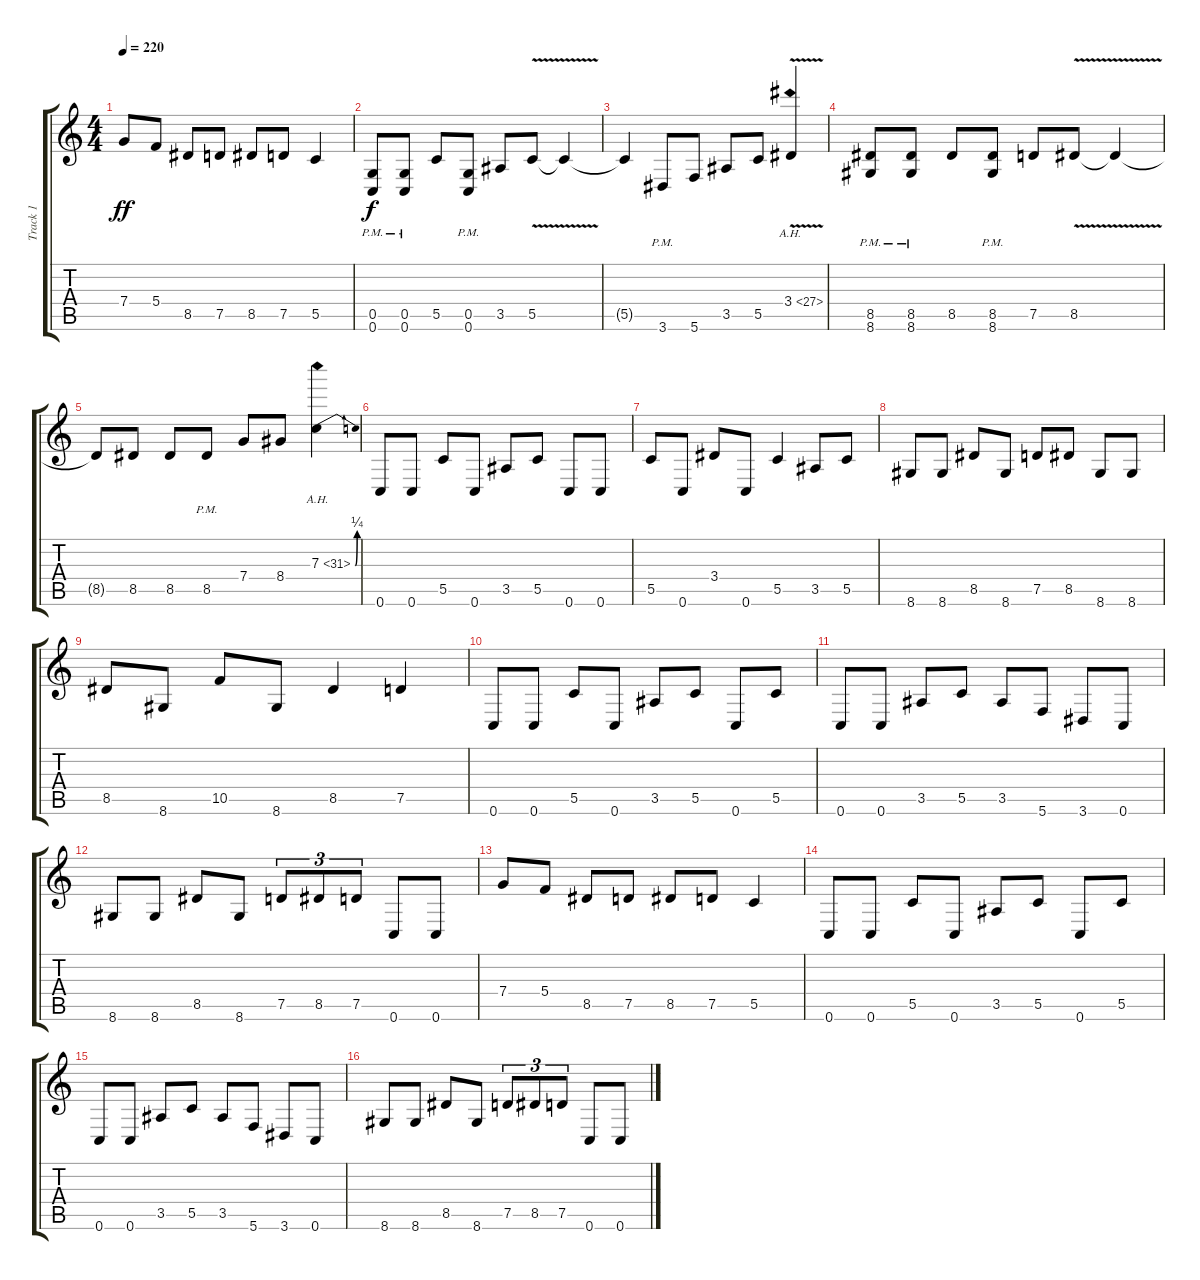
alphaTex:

\track ("Track 1" "Track 1") {instrument distortionguitar}
\staff {score tabs}
\tuning (D4 A3 F3 C3 G2 C2) {hide}
\ts (4 4)
\tempo 220
\clef g2
\ks c
7.4.8{dy ff} 5.4.8 8.5.8 7.5.8 8.5.8 7.5.8 5.5.4 |
(0.5{pm} 0.6{pm}).8{dy f} (0.5{pm} 0.6{pm}).8 5.5.8 (0.5{pm} 0.6{pm}).8 3.5.8 5.5{v}.8 5.5{t}.4 |
5.5{t}.4 3.6{pm}.8 5.6.8 3.5.8 5.5.8 3.4{ah 24 v}.4 |
(8.5{pm} 8.6{pm}).8 (8.5{pm} 8.6{pm}).8 8.5.8 (8.5{pm} 8.6{pm}).8 7.5.8 8.5{v}.8 8.5{t}.4 |
8.5{t}.8 8.5.8 8.5.8 8.5{pm}.8 7.4.8 8.4.8 7.3{be (bend 0 0 60 1) ah 24}.4 |
0.6.8 0.6.8 5.5.8 0.6.8 3.5.8 5.5.8 0.6.8 0.6.8 |
5.5.8 0.6.8 3.4.8 0.6.8 5.5.4 3.5.8 5.5.8 |
8.6.8 8.6.8 8.5.8 8.6.8 7.5.8 8.5.8 8.6.8 8.6.8 |
8.5.8 8.6.8 10.5.8 8.6.8 8.5.4 7.5.4 |
0.6.8 0.6.8 5.5.8 0.6.8 3.5.8 5.5.8 0.6.8 5.5.8 |
0.6.8 0.6.8 3.5.8 5.5.8 3.5.8 5.6.8 3.6.8 0.6.8 |
8.6.8 8.6.8 8.5.8 8.6.8 7.5.8{tu (3 2)} 8.5.8{tu (3 2)} 7.5.8{tu (3 2)} 0.6.8 0.6.8 |
7.4.8 5.4.8 8.5.8 7.5.8 8.5.8 7.5.8 5.5.4 |
0.6.8 0.6.8 5.5.8 0.6.8 3.5.8 5.5.8 0.6.8 5.5.8 |
0.6.8 0.6.8 3.5.8 5.5.8 3.5.8 5.6.8 3.6.8 0.6.8 |
8.6.8 8.6.8 8.5.8 8.6.8 7.5.8{tu (3 2)} 8.5.8{tu (3 2)} 7.5.8{tu (3 2)} 0.6.8 0.6.8
